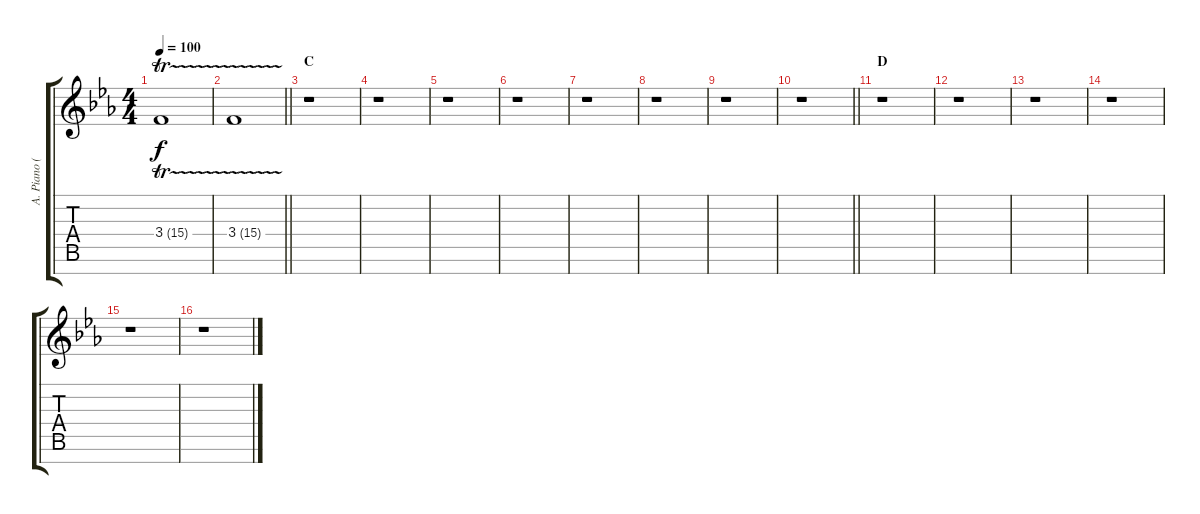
\track ("A. Piano (Right Hand)" "A. Piano (") {instrument acousticgrandpiano}
\staff {score tabs}
\tuning (E5 B4 G4 D4 A3 E3 B2) {hide}
\ts (4 4)
\tempo 100
\clef g2
\ks eb
3.4{tr (15 32)}.1{dy f} |
\barLineRight lightlight
3.4{tr (15 32)}.1 |
\section ("" "C")
r.1 |
r.1 |
r.1 |
r.1 |
r.1 |
r.1 |
r.1 |
\barLineRight lightlight
r.1 |
\section ("" "D")
r.1 |
r.1 |
r.1 |
r.1 |
r.1 |
r.1
